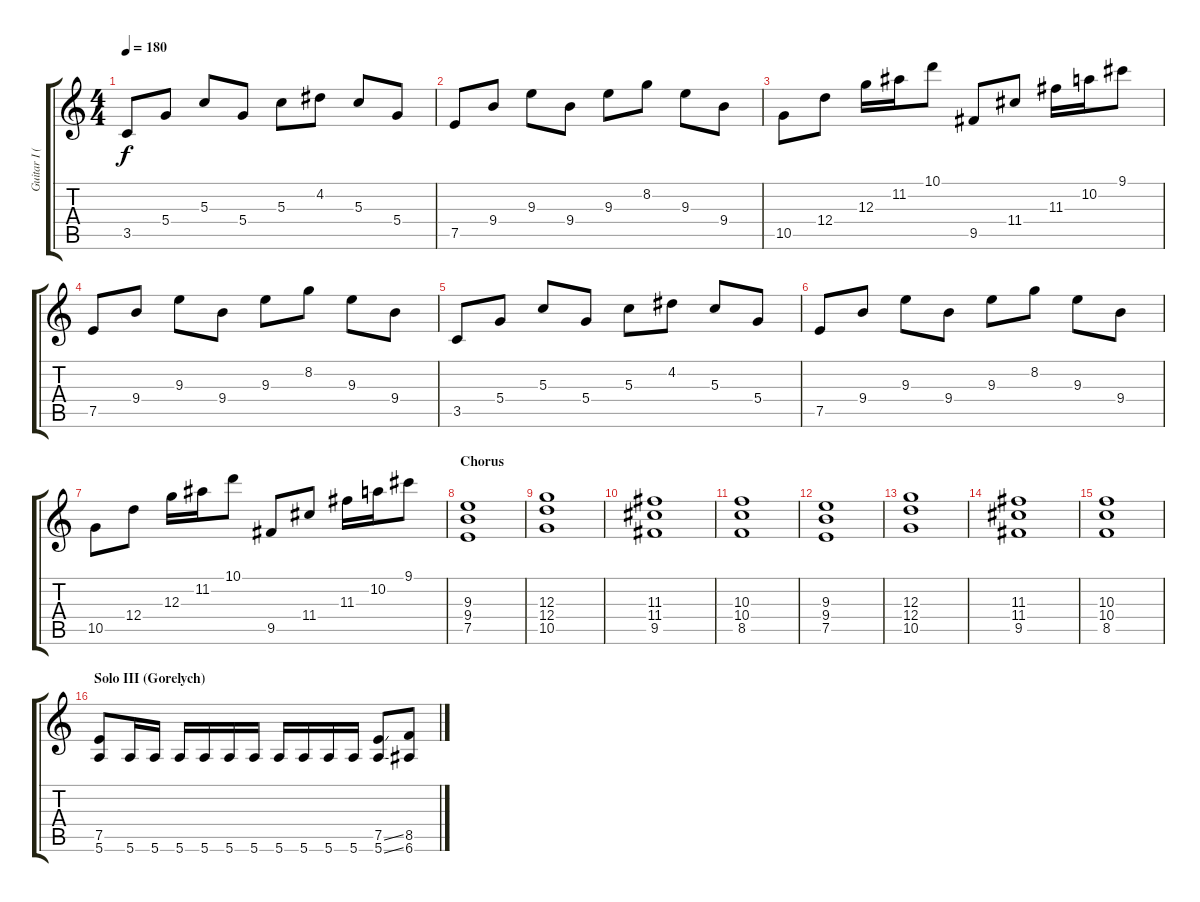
\track ("Guitar I (Kuzya)" "Guitar I (") {instrument distortionguitar}
\staff {score tabs}
\tuning (E4 B3 G3 D3 A2 E2) {hide}
\ts (4 4)
\tempo 180
\clef g2
\ks c
3.5.8{dy f} 5.4.8 5.3.8 5.4.8 5.3.8 4.2.8 5.3.8 5.4.8 |
7.5.8 9.4.8 9.3.8 9.4.8 9.3.8 8.2.8 9.3.8 9.4.8 |
10.5.8 12.4.8 12.3.16 11.2.16 10.1.8 9.5.8 11.4.8 11.3.16 10.2.16 9.1.8 |
7.5.8{instrument distortionguitar} 9.4.8 9.3.8 9.4.8 9.3.8 8.2.8 9.3.8 9.4.8 |
3.5.8 5.4.8 5.3.8 5.4.8 5.3.8 4.2.8 5.3.8 5.4.8 |
7.5.8 9.4.8 9.3.8 9.4.8 9.3.8 8.2.8 9.3.8 9.4.8 |
10.5.8 12.4.8 12.3.16 11.2.16 10.1.8 9.5.8 11.4.8 11.3.16 10.2.16 9.1.8 |
\section ("" "Chorus")
(9.3 9.4 7.5).1{instrument distortionguitar} |
(12.3 12.4 10.5).1 |
(11.3 11.4 9.5).1 |
(10.3 10.4 8.5).1 |
(9.3 9.4 7.5).1{instrument distortionguitar} |
(12.3 12.4 10.5).1 |
(11.3 11.4 9.5).1 |
(10.3 10.4 8.5).1 |
\section ("" "Solo III (Gorelych)")
(7.5 5.6).8 5.6.16 5.6.16 5.6.16 5.6.16 5.6.16 5.6.16 5.6.16 5.6.16 5.6.16 5.6.16 (7.5{ss} 5.6{ss}).8 (8.5 6.6).8
